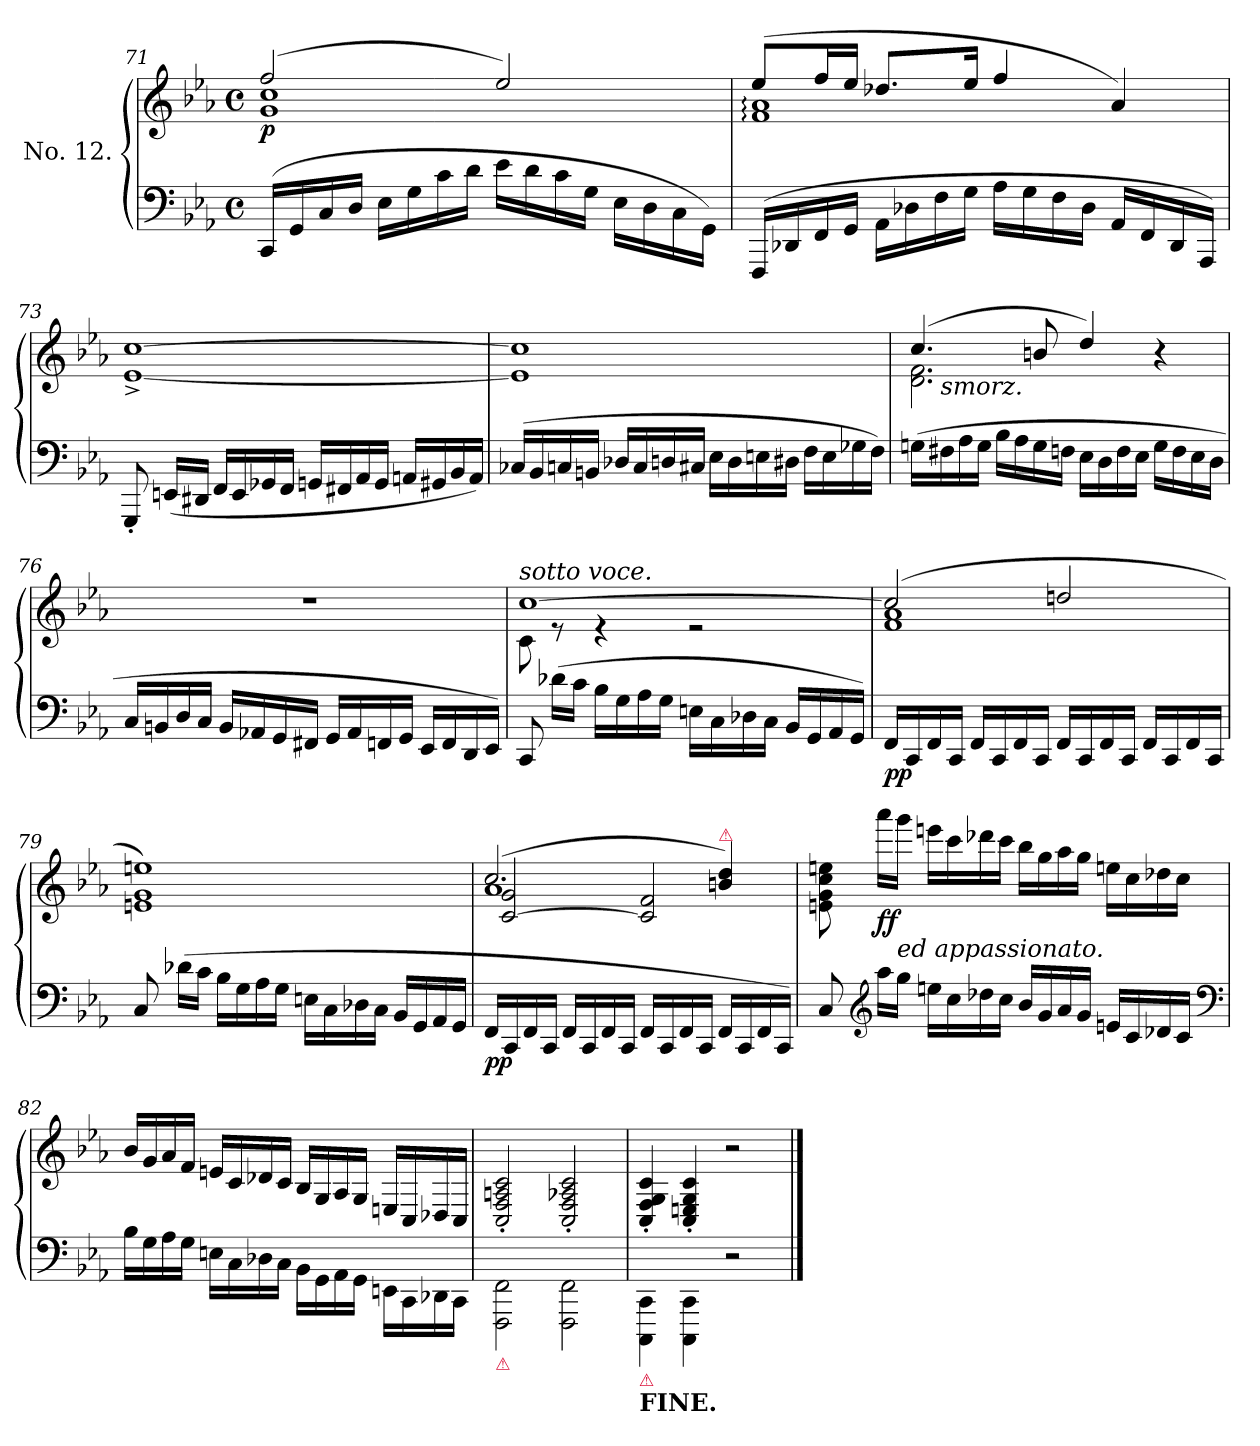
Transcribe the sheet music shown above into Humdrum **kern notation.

**kern	**kern	**dynam
*part1	*part1	*part1
*staff2	*staff1	*staff1/2
*I"No. 12.	*	*
*clefF4	*clefG2	*
*k[b-e-a-]	*k[b-e-a-]	*
*c:	*c:	*
*M4/4	*M4/4	*
*met(c)	*met(c)	*
=71	=71	=71
*	*^	*
!	!	!	!LO:DY:b
(>16CCLL	(>2ff	1g 1cc	p
16GG	.	.	.
16C	.	.	.
16DJJ	.	.	.
16E-LL	.	.	.
16G	.	.	.
16c	.	.	.
16dJJ	.	.	.
16e-LL	2ee-)	.	.
16d	.	.	.
16c	.	.	.
16GJJ	.	.	.
16E-\LL	.	.	.
16D	.	.	.
16C	.	.	.
16GGJJ)	.	.	.
=72	=72	=72	=72
(>16FFFLL	(>8ee-L	1f: 1a-:	.
16DD-X	.	.	.
16FF	16ffL	.	.
16GGJJ	16ee-JJ	.	.
16AA-LL	8.dd-XL	.	.
16D-X	.	.	.
16F	.	.	.
16GJJ	16ee-Jk	.	.
16A-LL	4ff	.	.
16G	.	.	.
16F	.	.	.
16D-JJ	.	.	.
16AA-LL	4a-)	.	.
16FF	.	.	.
16DD-	.	.	.
16AAA-JJ)	.	.	.
*	*v	*v	*
=73	=73	=73
8GGG'<	[1e-^< [1cc^<	.
(<16EEnLL	.	.
16DD#XJJ	.	.
16FFLL	.	.
16EE	.	.
16GG-X	.	.
16FFJJ	.	.
16GGnLL	.	.
16FF#X	.	.
16AA-	.	.
16GGJJ	.	.
16AAnLL	.	.
16GG#X	.	.
16BB-	.	.
16AAJJ)	.	.
=74	=74	=74
(>16C-XLL	1e-] 1cc]	.
16BB-	.	.
16Cn	.	.
16BBnJJ	.	.
16D-XLL	.	.
16C	.	.
16Dn	.	.
16C#XJJ	.	.
16E-LL	.	.
16D	.	.
16En	.	.
16D#XJJ	.	.
16FLL	.	.
16E	.	.
16G-X	.	.
16FJJ)	.	.
=75	=75	=75
*	*^	*
*	*	*^	*
(>16GnLL	(>4.cc	2.d 2.f	16ryy	.
!	!	!	!LO:TX:b:i:t=smorz.	!
16F#X	.	.	2...ryy	.
16A-	.	.	.	.
16GJJ	.	.	.	.
16B-LL	.	.	.	.
16A-	.	.	.	.
16G	8bn	.	.	.
16FnJJ	.	.	.	.
16E-LL	4dd)	.	.	.
16D	.	.	.	.
16F	.	.	.	.
16E-JJ	.	.	.	.
16GLL	4r	4ryy	.	.
16F	.	.	.	.
16E-	.	.	.	.
16DJJ	.	.	.	.
*	*v	*v	*v	*
=76	=76	=76
16CLL	1rdd	.
16BBn	.	.
16D	.	.
16CJJ	.	.
16BBLL	.	.
16AA-X	.	.
16GG	.	.
16FF#XJJ	.	.
16GGLL	.	.
16AA-	.	.
16FFn	.	.
16GGJJ	.	.
16EE-LL	.	.
16FF	.	.
16DD	.	.
16EE-JJ)	.	.
=77	=77	=77
*	*^	*
!	!LO:TX:a:i:t=sotto voce.	!	!
8CC	[1cc	8c	.
(>16d-XLL	.	8re	.
16cJJ	.	.	.
16B-LL	.	4re	.
16G	.	.	.
16A-	.	.	.
16GJJ	.	.	.
16EnLL	.	2re	.
16C\	.	.	.
16D-X	.	.	.
16CJJ	.	.	.
16BB-LL	.	.	.
16GG	.	.	.
16AA-	.	.	.
16GGJJ)	.	.	.
=78	=78	=78	=78
!	!	!	!LO:DY:b=2
16FFLL	(>2cc]	1f 1a-	pp
16CC	.	.	.
16FF	.	.	.
16CCJJ	.	.	.
16FFLL	.	.	.
16CC	.	.	.
16FF	.	.	.
16CCJJ	.	.	.
16FFLL	2ddn	.	.
16CC	.	.	.
16FF	.	.	.
16CCJJ	.	.	.
16FFLL	.	.	.
16CC	.	.	.
16FF	.	.	.
16CCJJ	.	.	.
*	*v	*v	*
=79	=79	=79
8C	1en 1g 1een)	.
(>16d-XLL	.	.
16cJJ	.	.
16B-LL	.	.
16G	.	.
16A-	.	.
16GJJ	.	.
16EnLL	.	.
16C\	.	.
16D-X	.	.
16CJJ	.	.
16BB-LL	.	.
16GG	.	.
16AA-	.	.
16GGJJ	.	.
=80	=80	=80
!	!LO:TX:a:i:t=poco rallent.	!
!	!LO:TX:a:color=crimson:t=⚠	!
!	!LO:N:vis=2	!LO:DY:b=2
*	*^	*
*	*	*^	*
16FFLL	(>2.cc	1a-	[2c 2g	pp
16CC	.	.	.	.
16FF	.	.	.	.
16CCJJ	.	.	.	.
16FFLL	.	.	.	.
16CC	.	.	.	.
16FF	.	.	.	.
16CCJJ	.	.	.	.
16FFLL	.	.	2c] 2f	.
16CC	.	.	.	.
16FF	.	.	.	.
16CCJJ	.	.	.	.
!	!LO:TX:a:color=crimson:t=⚠	!	!	!
16FFLL	4bn 4dd)	.	.	.
16CC	.	.	.	.
16FF	.	.	.	.
16CCJJ)	.	.	.	.
*	*v	*v	*v	*
=81	=81	=81
8C	8en\ 8g\ 8cc\ 8een\	.
*clefG2	*	*
!	!	!LO:DY:b
16aa-LL	16aaa-LL	ff
!	!LO:TX:b:i:t=ed appassionato.	!
16ggJJ	16gggJJ	.
16eenLL	16eeenLL	.
16cc	16ccc	.
16dd-X	16ddd-X	.
16ccJJ	16cccJJ	.
16b-/LL	16bb-LL	.
16g	16gg	.
16a-	16aa-	.
16gJJ	16ggJJ	.
16en/LL	16eenLL	.
16c	16cc	.
16d-X	16dd-X	.
16cJJ	16ccJJ	.
*clefF4	*	*
=82	=82	=82
16B-LL	16b-LL	.
16G	16g	.
16A-	16a-	.
16GJJ	16fJJ	.
16EnLL	16enLL	.
16C\	16c	.
16D-X	16d-X	.
16CJJ	16cJJ	.
16BB-\LL	16B-/LL	.
16GG\	16G/	.
16AA-\	16A-/	.
16GG\JJ	16G/JJ	.
16EEn\LL	16En/LL	.
16CC\	16C/	.
16DD-X\	16D-X/	.
16CC\JJ	16C/JJ	.
=83	=83	=83
!LO:TX:b:color=crimson:t=⚠	!	!
2FFF\ 2FF\	2C'>/ 2F'>/ 2An'>/ 2c'>/	.
2FFF\ 2FF\	2C'>/ 2F'>/ 2A-X'>/ 2c'>/	.
=84	=84	=84
!LO:TX:b:color=crimson:t=⚠	!	!
!LO:TX:b:B:t=FINE.	!	!
4CCC\ 4CC\	4C'>/ 4F'>/ 4G'>/ 4c'>/	.
4CCC\ 4CC\	4C'>/ 4En'>/ 4G'>/ 4c'>/	.
2r	2r	.
==	==	==
*-	*-	*-
